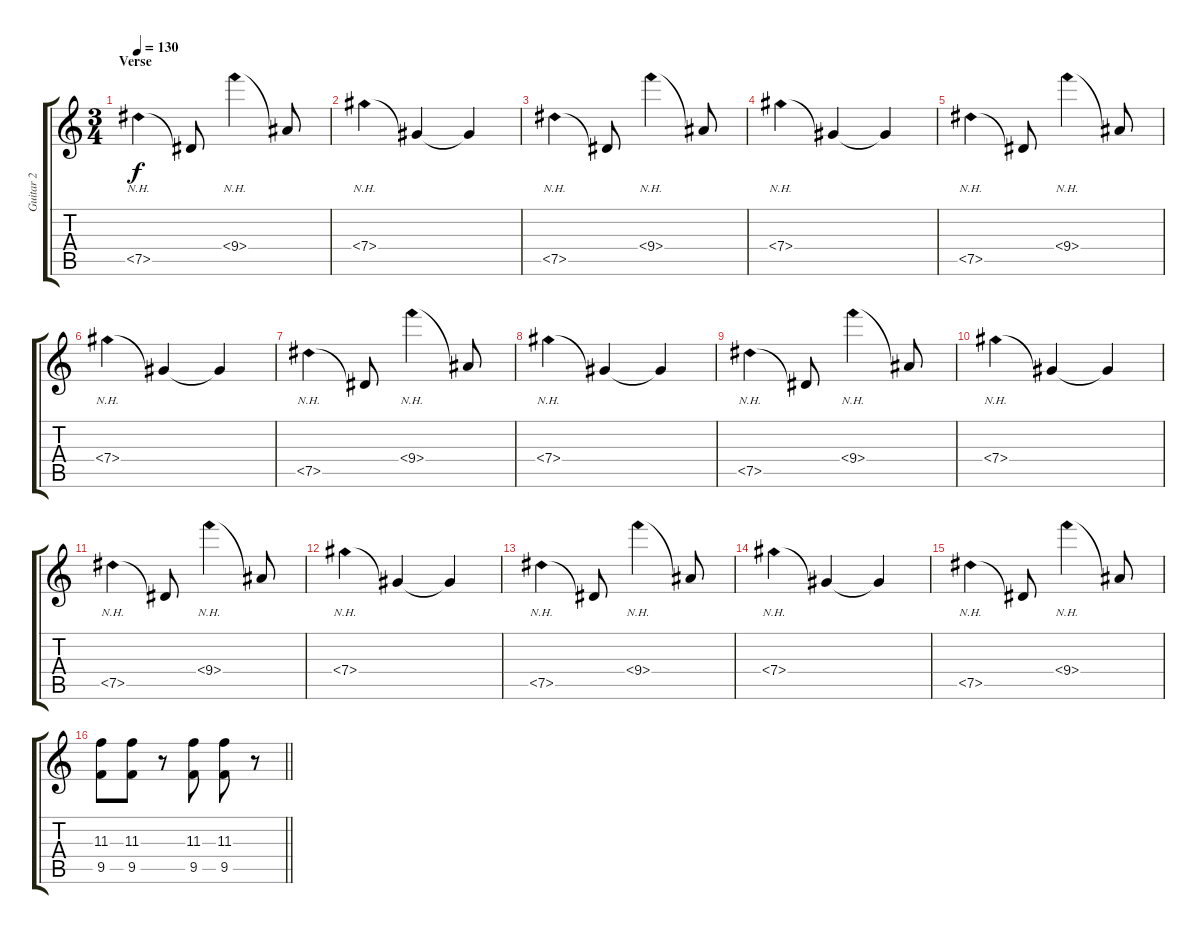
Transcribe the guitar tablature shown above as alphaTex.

\track ("Guitar 2" "Guitar 2") {instrument overdrivenguitar}
\staff {score tabs}
\tuning (Eb4 Bb3 Gb3 Db3 Ab2 Eb2) {hide}
\ts (3 4)
\section ("" "Verse")
\tempo 130
\clef g2
\ks c
7.5{nh}.4{dy f volume 7} 7.5{t}.8 9.4{nh}.4 9.4{t}.8 |
7.4{nh}.4{volume 7} 7.4{t}.4 7.4{t}.4 |
7.5{nh}.4{volume 7} 7.5{t}.8 9.4{nh}.4 9.4{t}.8 |
7.4{nh}.4{volume 7} 7.4{t}.4 7.4{t}.4 |
7.5{nh}.4{volume 7} 7.5{t}.8 9.4{nh}.4 9.4{t}.8 |
7.4{nh}.4{volume 7} 7.4{t}.4 7.4{t}.4 |
7.5{nh}.4{volume 7} 7.5{t}.8 9.4{nh}.4 9.4{t}.8 |
7.4{nh}.4{volume 7} 7.4{t}.4 7.4{t}.4 |
7.5{nh}.4{volume 7} 7.5{t}.8 9.4{nh}.4 9.4{t}.8 |
7.4{nh}.4{volume 7} 7.4{t}.4 7.4{t}.4 |
7.5{nh}.4{volume 7} 7.5{t}.8 9.4{nh}.4 9.4{t}.8 |
7.4{nh}.4{volume 7} 7.4{t}.4 7.4{t}.4 |
7.5{nh}.4{volume 7} 7.5{t}.8 9.4{nh}.4 9.4{t}.8 |
7.4{nh}.4{volume 7} 7.4{t}.4 7.4{t}.4 |
7.5{nh}.4{volume 7} 7.5{t}.8 9.4{nh}.4 9.4{t}.8 |
\barLineRight lightlight
(11.3 9.5).8{volume 13 instrument distortionguitar} (11.3 9.5).8 r.8 (11.3 9.5).8 (11.3 9.5).8 r.8
